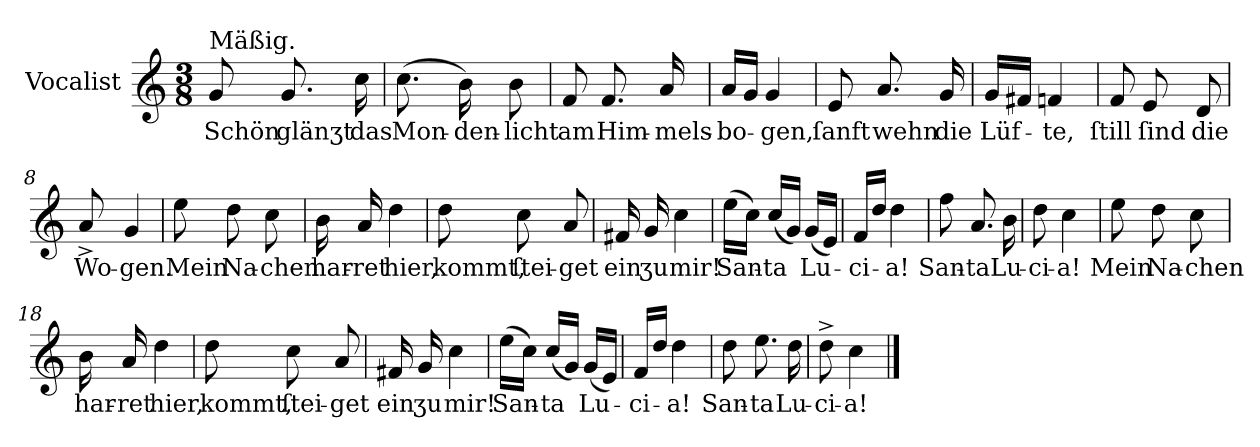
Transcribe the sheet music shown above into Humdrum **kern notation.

**kern	**text
*part1	*part1
*staff1	*staff1
*I"Vocalist	*
*clefG2	*
*k[]	*
*C:	*
*M3/8	*
=1	=1
!LO:TX:a:t=Mäßig.	!
8g	Schön
8.g	glänʒt
16cc	das
=2	=2
(8.cc	Mon-
16b)	-den-
8b	-licht
=3	=3
8f	am
8.f	Him-
16a	-mels-
=4	=4
16aLL	-bo-
16gJJ	.
4g	-gen,
=5	=5
8e	ſanft
8.a	wehn
16g	die
=6	=6
16gLL	Lüf-
16f#XJJ	.
4fn	-te,
=7	=7
8f	ſtill
8e	ſind
8d	die
=8	=8
8a^	Wo-
4g	-gen.
=9	=9
8ee	Mein
8dd	Na-
8cc	-chen
=10	=10
16b	har-
16a	-ret
4dd	hier,
=11	=11
8dd	kommt,
8cc	ſtei-
8a	-get
=12	=12
16f#X	ein
16g	ʒu
4cc	mir!
=13	=13
(16eeLL	San-
16ccJJ)	.
(16ccLL	-ta
16gJJ)	.
(16gLL	Lu-
16eJJ)	.
=14	=14
16fLL	-ci-
16ddJJ	.
4dd	-a!
=15	=15
8ff	San-
8.a	-ta
16b	Lu-
=16	=16
8dd	-ci-
4cc	-a!
=17	=17
8ee	Mein
8dd	Na-
8cc	-chen
=18	=18
16b	har-
16a	-ret
4dd	hier,
=19	=19
8dd	kommt,
8cc	ſtei-
8a	-get
=20	=20
16f#X	ein
16g	ʒu
4cc	mir!
=21	=21
(16eeLL	San-
16ccJJ)	.
(16ccLL	-ta
16gJJ)	.
(16gLL	Lu-
16eJJ)	.
=22	=22
16fLL	-ci-
16ddJJ	.
4dd	-a!
=23	=23
8dd	San-
8.ee	-ta
16dd	Lu-
=24	=24
8dd^	-ci-
4cc	-a!
==	==
*-	*-
